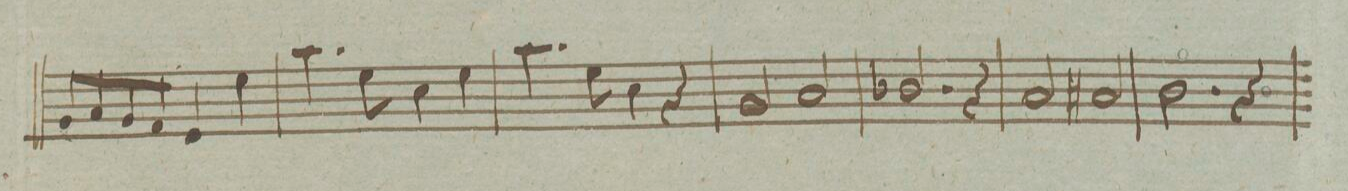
**kern	**dynam
*I"Fagotto Secundo.	*
*clefF4	*
*k[]	*
*met(c|)	*
*M2/2	*
8BB/L	.
8C/	.
8BB/	.
8AA/J	.
4GG/	.
4G\	.
=144	=144
4.c\	.
8G\	.
4E\	.
4G\	.
=145	=145
4.c\	.
8G\	.
4E\	.
4r	.
=146	=146
2BB/	.
2C/	.
=147	=147
2.D-X/	.
4r	.
=148	=148
2C/	.
2C#X/	.
=149	=149
2.D\	.
4r	.
=150	=150
*-	*-
